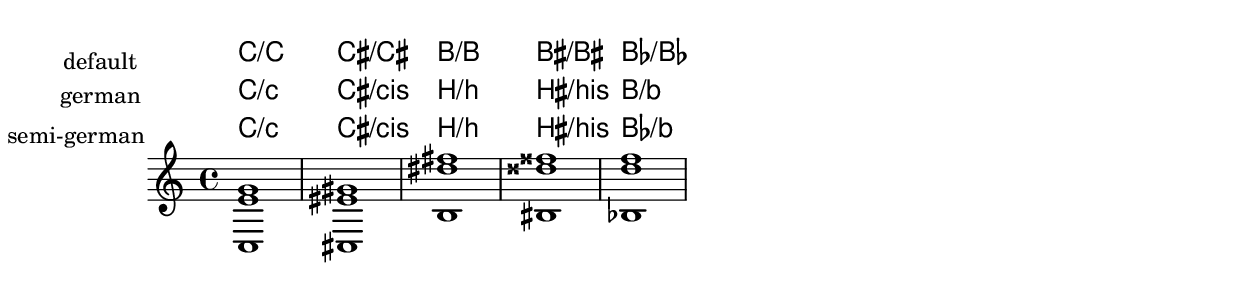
%% DO NOT EDIT this file manually; it is automatically
%% generated from LSR http://lsr.dsi.unimi.it
%% Make any changes in LSR itself, or in Documentation/snippets/new/ ,
%% and then run scripts/auxiliar/makelsr.py
%%
%% This file is in the public domain.
\version "2.14.0"

\header {
  lsrtags = "chords"

%% Translation of GIT committish: 59caa3adce63114ca7972d18f95d4aadc528ec3d
  texidoces = "
La nomenclatura inglesa (predeterminada) para los acordes del cifrado
americano se puede cambiar por la alemana (@code{\\germanChords}
sustituye B y Bes por H y B) o por la semi-alemana
(@code{\\semiGermanChords} sustituye B y Bes por H y Bb).

"
  doctitlees = "Cambiar la nomenclatura de los acordes del cifrado americano por la notación alemana o semi-alemana"

  texidoc = "
The english naming of chords (default) can be changed to german
(@code{\\germanChords} replaces B and Bes with H and B) or semi-german
(@code{\\semiGermanChords} replaces B and Bes with H and Bb).




"
  doctitle = "Changing the chord names to German or semi-German notation"
} % begin verbatim

music = \chordmode {
  c1/c | cis/cis
  b1/b | bis/bis | bes/bes
}

%% The following is only here to print the names of the
%% chords styles; it can be removed if you do not need to
%% print them.

\layout {
  \context {
    \ChordNames
    \consists "Instrument_name_engraver"
  }
}

<<
  \new ChordNames {
    \set ChordNames.instrumentName = #"default"
    \music
  }
  \new ChordNames {
    \set ChordNames.instrumentName = #"german"
    \germanChords \music }
  \new ChordNames {
    \set ChordNames.instrumentName = #"semi-german"
    \semiGermanChords \music }
  \context Voice { \music }
>>

